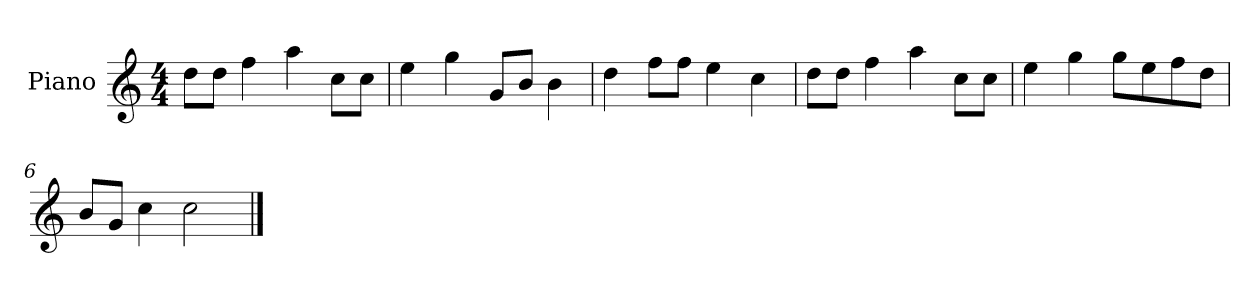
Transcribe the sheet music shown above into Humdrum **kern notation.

**kern
*part1
*staff1
*I"Piano
*I'P-no
*clefG2
*k[]
*M4/4
*MM90
=1
8dd\L
8dd\J
4ff\
4aa\
8cc\L
8cc\J
=2
4ee\
4gg\
8g/L
8b/J
4b\
=3
4dd\
8ff\L
8ff\J
4ee\
4cc\
=4
8dd\L
8dd\J
4ff\
4aa\
8cc\L
8cc\J
=5
4ee\
4gg\
8gg\L
8ee\
8ff\
8dd\J
=6
8b/L
8g/J
4cc\
2cc\
==
*-
